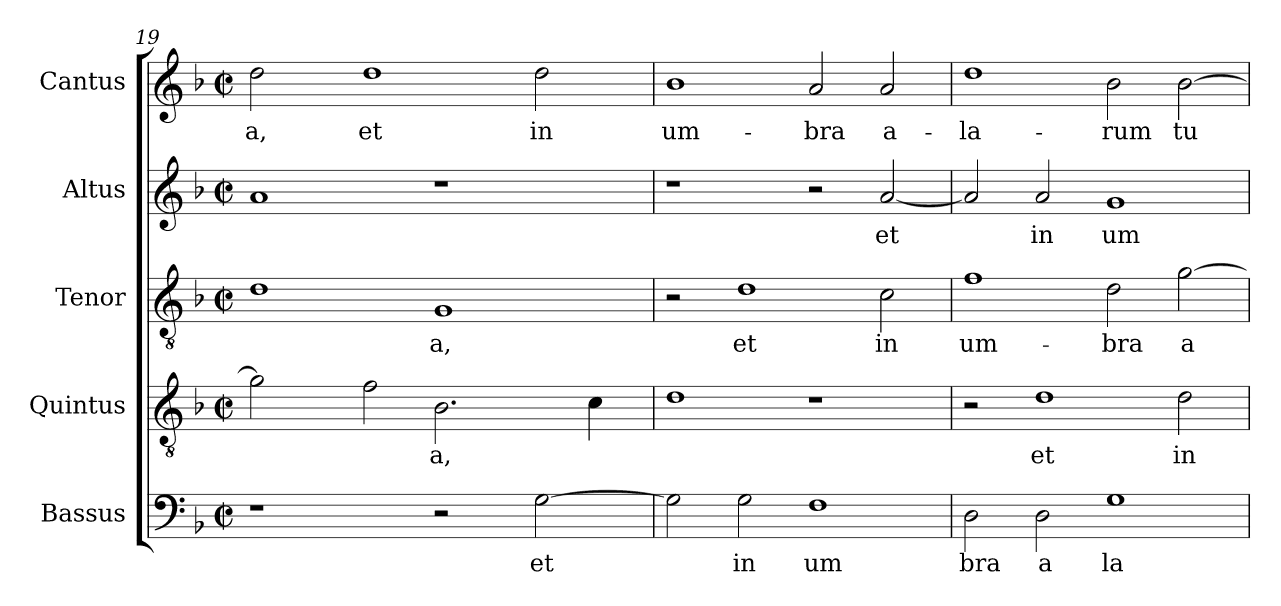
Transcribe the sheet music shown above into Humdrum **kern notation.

**kern	**text	**kern	**text	**kern	**text	**kern	**text	**kern	**text
*part5	*part5	*part4	*part4	*part3	*part3	*part2	*part2	*part1	*part1
*staff5	*staff5	*staff4	*staff4	*staff3	*staff3	*staff2	*staff2	*staff1	*staff1
*I"Bassus	*	*I"Quintus	*	*I"Tenor	*	*I"Altus	*	*I"Cantus	*
!!LO:PB:g=z
*clefF4	*	*clefGv2	*	*clefGv2	*	*clefG2	*	*clefG2	*
*k[b-]	*	*k[b-]	*	*k[b-]	*	*k[b-]	*	*k[b-]	*
*F:	*	*F:	*	*F:	*	*F:	*	*F:	*
*M2/2	*	*M2/2	*	*M2/2	*	*M2/2	*	*M2/2	*
*met(c|)	*	*met(c|)	*	*met(c|)	*	*met(c|)	*	*met(c|)	*
=19	=19	=19	=19	=19	=19	=19	=19	=19	=19
!	!	!	!	!	!	!	!	!	!LO:LY:b:cj
*	*	*^	*	*^	*	*^	*	*	*
1r	.	2g\]	4ryy	.	1d	4ryy	.	1a	64ryy	.	2dd\	-a,
.	.	.	.	.	.	.	.	.	1ryy	.	.	.
.	.	.	16ryy	.	.	16ryy	.	.	.	.	.	.
.	.	.	1ryy	.	.	1ryy	.	.	.	.	.	.
!	!	!	!	!	!	!	!	!	!	!	!	!LO:LY:b:cj
.	.	2f\	.	.	.	.	.	.	.	.	1dd	et
!	!	!	!	!LO:LY:b:cj	!	!	!LO:LY:b:cj	!	!	!	!	!
2r	.	2.B-\	.	-a,	1G	.	a,	1r	.	.	.	.
.	.	.	.	.	.	.	.	.	2ryy	.	.	.
.	.	.	2ryy	.	.	2ryy	.	.	.	.	.	.
!	!LO:LY:b:cj	!	!	!	!	!	!	!	!	!	!	!LO:LY:b:cj
[>2G\	et	.	.	.	.	.	.	.	.	.	2dd\	in
.	.	.	.	.	.	.	.	.	4ryy	.	.	.
.	.	4c\	.	.	.	.	.	.	.	.	.	.
.	.	.	.	.	.	.	.	.	8...ryy	.	.	.
.	.	.	8.ryy	.	.	8.ryy	.	.	.	.	.	.
=20	=20	=20	=20	=20	=20	=20	=20	=20	=20	=20	=20	=20
!	!	!	!	!	!	!	!	!	!	!	!	!LO:LY:b:cj
*	*	*v	*v	*	*	*	*	*v	*v	*	*	*
*	*	*	*	*v	*v	*	*	*	*	*
2G\]	.	1d	.	2r	.	1r	.	1b-	um-
!	!LO:LY:b:cj	!	!	!	!LO:LY:b:cj	!	!	!	!
2G\	in	.	.	1d	et	.	.	.	.
!	!LO:LY:b:cj	!	!	!	!	!	!	!	!LO:LY:b:cj
1F	um	1r	.	.	.	2r	.	2a/	-bra
!	!	!	!	!	!LO:LY:b:cj	!	!LO:LY:b:cj	!	!LO:LY:b:cj
.	.	.	.	2c\	in	[<2a/	et	2a/	a-
=21	=21	=21	=21	=21	=21	=21	=21	=21	=21
!	!LO:LY:b:cj	!	!	!	!LO:LY:b:cj	!	!	!	!LO:LY:b:cj
2D\	bra	2r	.	1f	um-	2a/]	.	1dd	-la-
!	!LO:LY:b:cj	!	!LO:LY:b:cj	!	!	!	!LO:LY:b:cj	!	!
2D\	a	1d	et	.	.	2a/	in	.	.
!	!LO:LY:b:cj	!	!	!	!LO:LY:b:cj	!	!LO:LY:b:cj	!	!LO:LY:b:cj
1G	la	.	.	2d\	-bra	1g	um	2b-\	-rum
!	!	!	!LO:LY:b:cj	!	!LO:LY:b:cj	!	!	!	!LO:LY:b:cj
.	.	2d\	in	[>2g\	a-	.	.	[>2b-\	tu-
=	=	=	=	=	=	=	=	=	=
*-	*-	*-	*-	*-	*-	*-	*-	*-	*-
